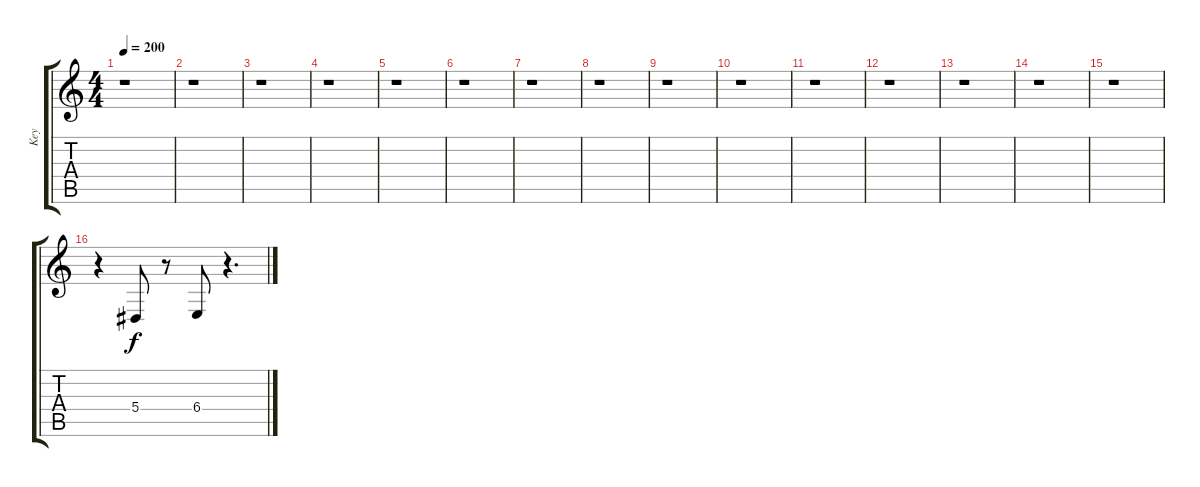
\track ("Key" "Key") {instrument choiraahs}
\staff {score tabs}
\tuning (C4 G3 Eb3 Bb2 F2 C2) {hide}
\ts (4 4)
\tempo 200
\clef g2
\ks c
r.1{dy f} |
r.1 |
r.1 |
r.1 |
r.1 |
r.1 |
r.1 |
r.1 |
r.1 |
r.1 |
r.1 |
r.1 |
r.1 |
r.1 |
r.1{instrument synthstrings1} |
r.4 5.4.8 r.8 6.4.8 r.4{d}
